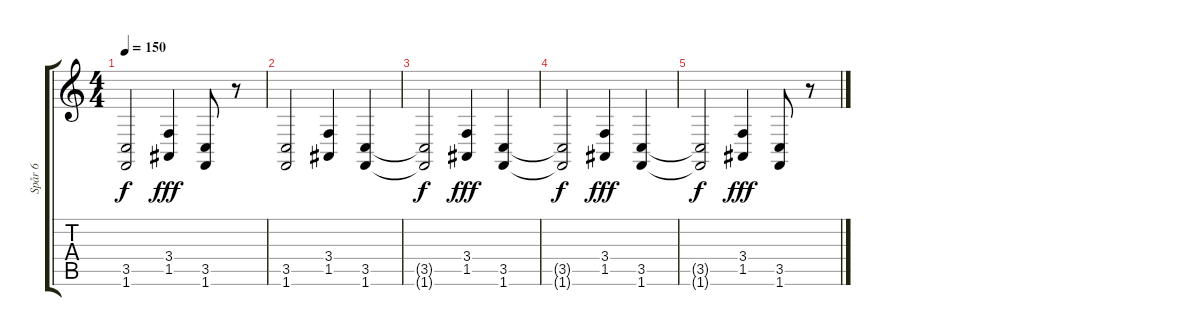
\track ("Spår 6" "Spår 6") {instrument stringensemble1}
\staff {score tabs}
\tuning (E4 B3 G3 D3 A2 E2) {hide}
\ts (4 4)
\tempo 150
\clef g2
\ks c
(3.5{t} 1.6{t}).2{dy f} (3.4 1.5).4{dy fff} (3.5 1.6).8 r.8 |
(3.5 1.6).2 (3.4 1.5).4 (3.5 1.6).4 |
(3.5{t} 1.6{t}).2{dy f} (3.4 1.5).4{dy fff} (3.5 1.6).4 |
(3.5{t} 1.6{t}).2{dy f} (3.4 1.5).4{dy fff} (3.5 1.6).4 |
(3.5{t} 1.6{t}).2{dy f} (3.4 1.5).4{dy fff} (3.5 1.6).8 r.8
